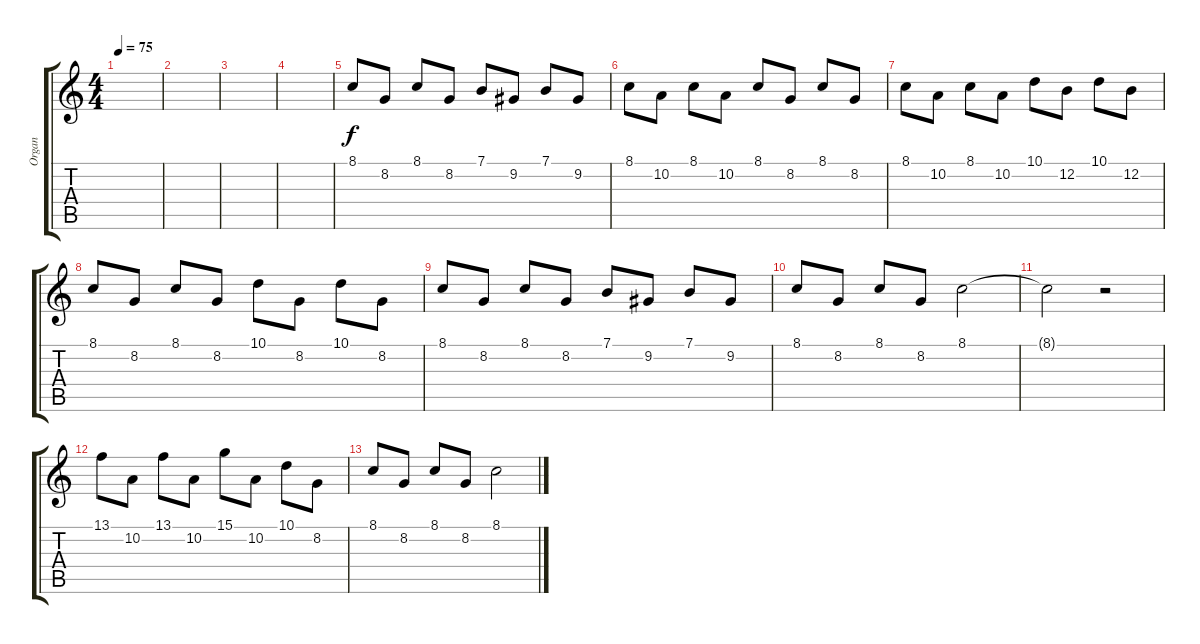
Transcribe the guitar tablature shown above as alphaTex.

\track ("Organ" "Organ") {instrument drawbarorgan}
\staff {score tabs}
\tuning (E4 B3 G3 D3 A2 E2) {hide}
\ts (4 4)
\tempo 75
\clef g2
\ks c
|
|
|
|
8.1.8 8.2.8 8.1.8 8.2.8 7.1.8 9.2.8 7.1.8 9.2.8 |
8.1.8 10.2.8 8.1.8 10.2.8 8.1.8 8.2.8 8.1.8 8.2.8 |
8.1.8 10.2.8 8.1.8 10.2.8 10.1.8 12.2.8 10.1.8 12.2.8 |
8.1.8 8.2.8 8.1.8 8.2.8 10.1.8 8.2.8 10.1.8 8.2.8 |
8.1.8 8.2.8 8.1.8 8.2.8 7.1.8 9.2.8 7.1.8 9.2.8 |
8.1.8 8.2.8 8.1.8 8.2.8 8.1.2 |
8.1{t}.2 r.2 |
13.1.8 10.2.8 13.1.8 10.2.8 15.1.8 10.2.8 10.1.8 8.2.8 |
8.1.8 8.2.8 8.1.8 8.2.8 8.1.2
